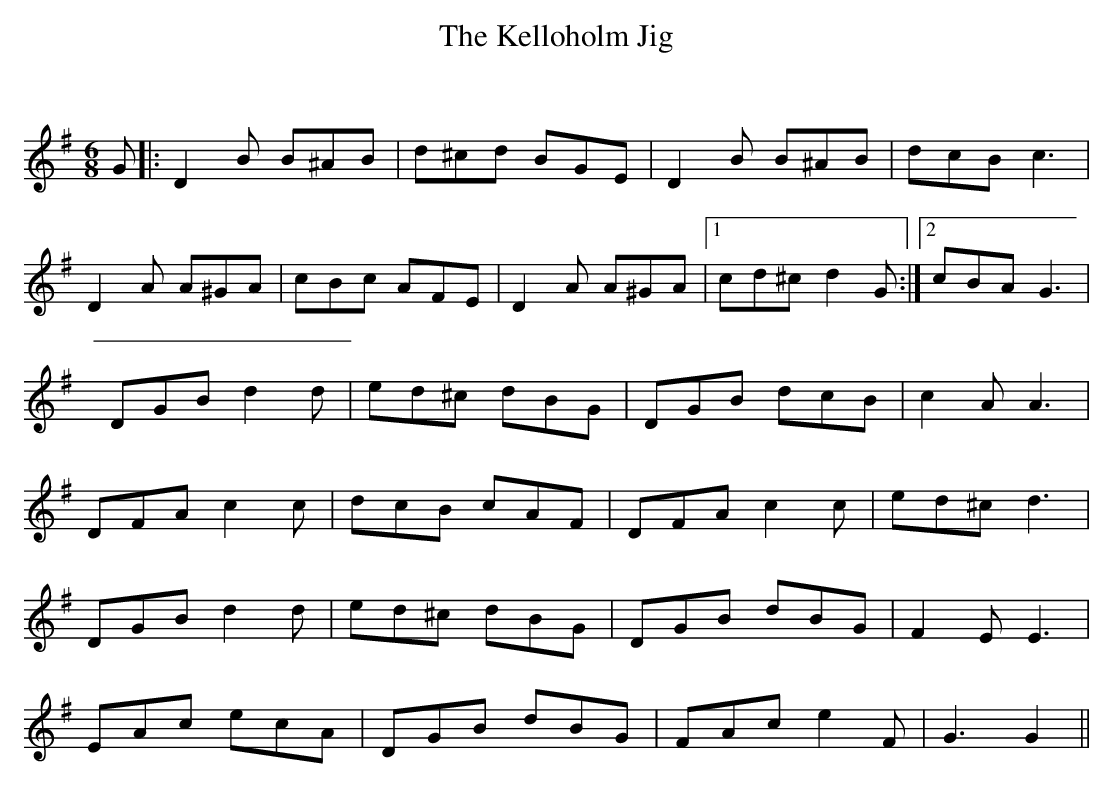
X:1
T: The Kelloholm Jig
C:
Q:180
K:G
M:6/8
L:1/16
G2|:D4B2 B2^A2B2|d2^c2d2 B2G2E2|D4B2 B2^A2B2|d2c2B2 c6|
D4A2 A2^G2A2|c2B2c2 A2F2E2|D4A2 A2^G2A2|1c2d2^c2 d4G2:|2c2B2A2 G6|
D2G2B2 d4d2|e2d2^c2 d2B2G2|D2G2B2 d2c2B2|c4A2A6|
D2F2A2 c4c2|d2c2B2 c2A2F2|D2F2A2 c4c2|e2d2^c2 d6|
D2G2B2 d4d2|e2d2^c2 d2B2G2|D2G2B2 d2B2G2|F4E2E6|
E2A2c2 e2c2A2|D2G2B2 d2B2G2|F2A2c2 e4F2|G6G4||
